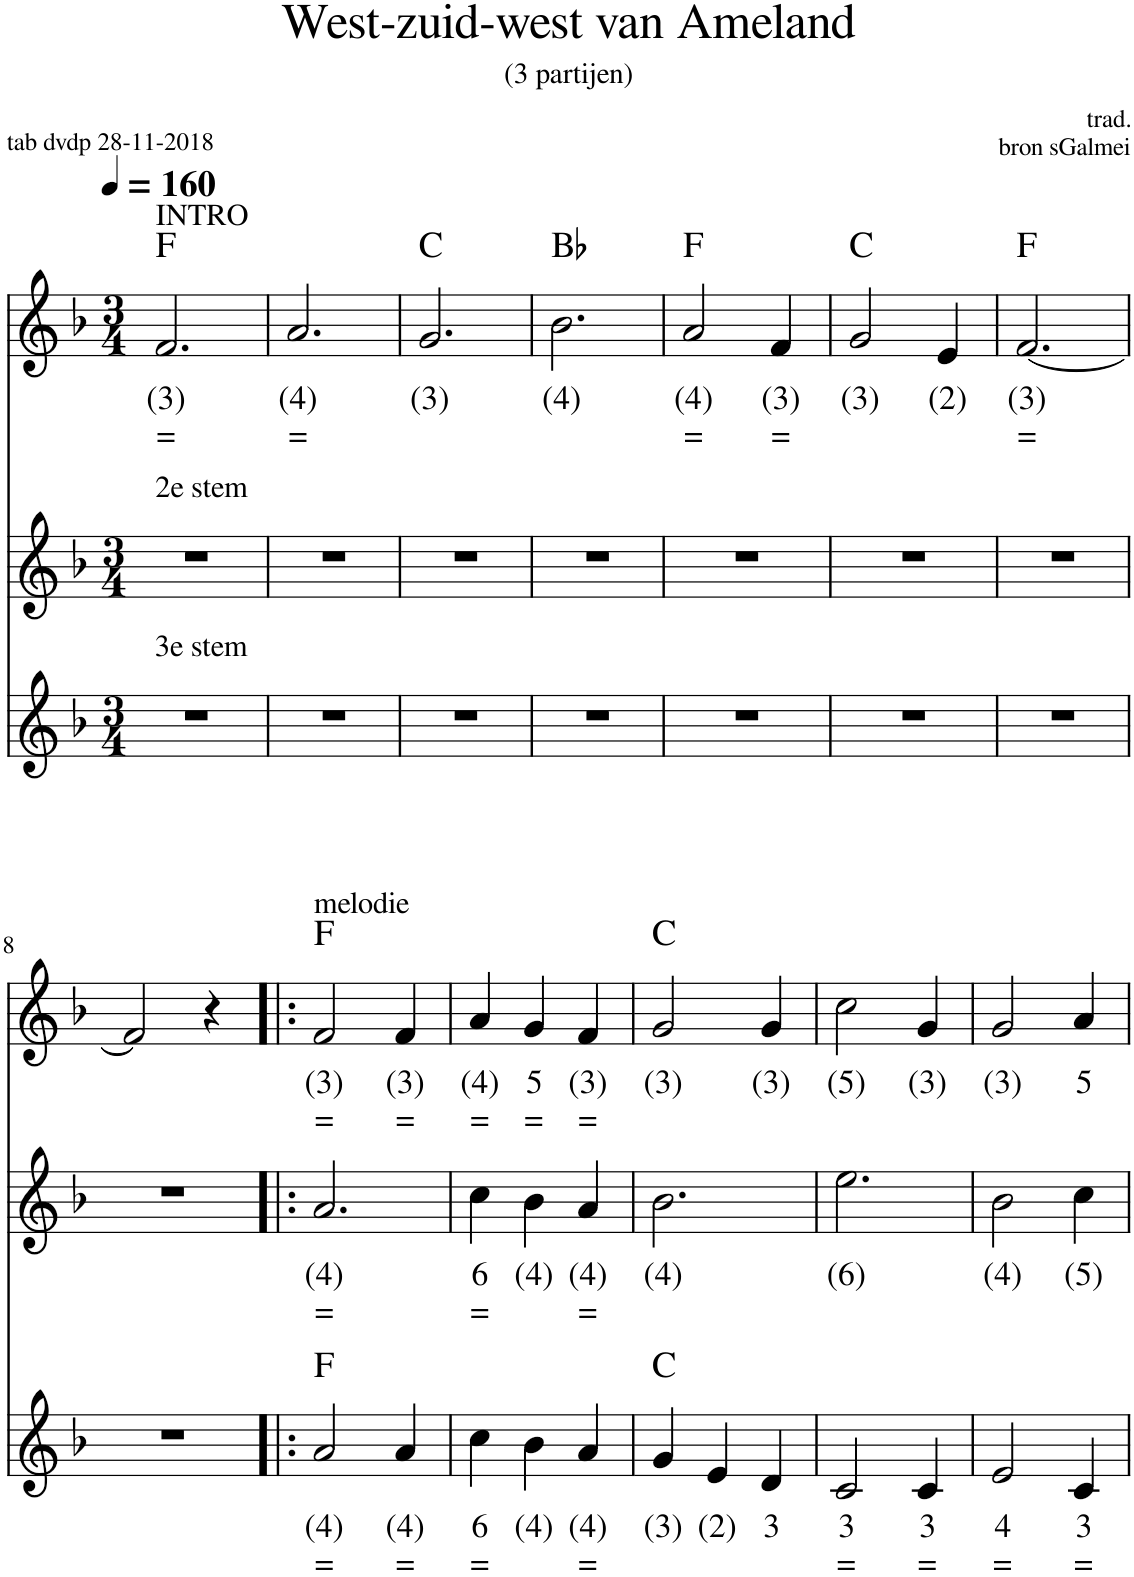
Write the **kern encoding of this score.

**kern	**text	**text	**kern	**text	**text	**kern	**text	**text	**harte
*part3	*part3	*part3	*part2	*part2	*part2	*part1	*part1	*part1	*part1
*staff3	*staff3	*staff3	*staff2	*staff2	*staff2	*staff1	*staff1	*staff1	*
*I"Stem	*	*	*I"Stem	*	*	*I"Stem	*	*	*
*clefG2	*	*	*clefG2	*	*	*clefG2	*	*	*
*k[b-]	*	*	*k[b-]	*	*	*k[b-]	*	*	*
*M3/4	*	*	*M3/4	*	*	*M3/4	*	*	*
*MM160	*	*	*MM160	*	*	*MM160	*	*	*
=1	=1	=1	=1	=1	=1	=1	=1	=1	=1
!	!	!	!	!	!	!LO:TX:a:t=INTRO	!	!	!
!	!	!	!LO:TX:a:t=2e stem	!	!	!	!	!	!
!LO:TX:a:t=3e stem	!	!	!	!	!	!	!	!	!
!	!	!	!	!	!	!	!LO:LY:b	!LO:LY:b	!
2.r	.	.	2.r	.	.	2.f/	(3)	=	F:maj
=2	=2	=2	=2	=2	=2	=2	=2	=2	=2
!	!	!	!	!	!	!	!LO:LY:b	!LO:LY:b	!
2.r	.	.	2.r	.	.	2.a/	(4)	=	.
=3	=3	=3	=3	=3	=3	=3	=3	=3	=3
!	!	!	!	!	!	!	!LO:LY:b	!	!
2.r	.	.	2.r	.	.	2.g/	(3)	.	C:maj
=4	=4	=4	=4	=4	=4	=4	=4	=4	=4
!	!	!	!	!	!	!	!LO:LY:b	!	!
2.r	.	.	2.r	.	.	2.b-\	(4)	.	Bb:maj
=5	=5	=5	=5	=5	=5	=5	=5	=5	=5
!	!	!	!	!	!	!	!LO:LY:b	!LO:LY:b	!
2.r	.	.	2.r	.	.	2a/	(4)	=	F:maj
!	!	!	!	!	!	!	!LO:LY:b	!LO:LY:b	!
.	.	.	.	.	.	4f/	(3)	=	.
=6	=6	=6	=6	=6	=6	=6	=6	=6	=6
!	!	!	!	!	!	!	!LO:LY:b	!	!
2.r	.	.	2.r	.	.	2g/	(3)	.	C:maj
!	!	!	!	!	!	!	!LO:LY:b	!	!
.	.	.	.	.	.	4e/	(2)	.	.
=7	=7	=7	=7	=7	=7	=7	=7	=7	=7
!	!	!	!	!	!	!	!LO:LY:b	!LO:LY:b	!
2.r	.	.	2.r	.	.	[2.f/	(3)	=	F:maj
!!LO:LB:g=z
=8	=8	=8	=8	=8	=8	=8	=8	=8	=8
2.r	.	.	2.r	.	.	2f/]	.	.	.
.	.	.	.	.	.	4r	.	.	.
=9!|:	=9!|:	=9!|:	=9!|:	=9!|:	=9!|:	=9!|:	=9!|:	=9!|:	=9!|:
!	!	!	!	!	!	!LO:TX:a:t=melodie	!	!	!
!	!LO:LY:b	!LO:LY:b	!	!LO:LY:b	!LO:LY:b	!	!LO:LY:b	!LO:LY:b	!
2a/	(4)	=	2.a/	(4)	=	2f/	(3)	=	F:maj
!	!LO:LY:b	!LO:LY:b	!	!	!	!	!LO:LY:b	!LO:LY:b	!
4a/	(4)	=	.	.	.	4f/	(3)	=	.
=10	=10	=10	=10	=10	=10	=10	=10	=10	=10
!	!LO:LY:b	!LO:LY:b	!	!LO:LY:b	!LO:LY:b	!	!LO:LY:b	!LO:LY:b	!
4cc\	6	=	4cc\	6	=	4a/	(4)	=	.
!	!LO:LY:b	!	!	!LO:LY:b	!	!	!LO:LY:b	!LO:LY:b	!
4b-\	(4)	.	4b-\	(4)	.	4g/	5	=	.
!	!LO:LY:b	!LO:LY:b	!	!LO:LY:b	!LO:LY:b	!	!LO:LY:b	!LO:LY:b	!
4a/	(4)	=	4a/	(4)	=	4f/	(3)	=	.
=11	=11	=11	=11	=11	=11	=11	=11	=11	=11
!	!LO:LY:b	!	!	!LO:LY:b	!	!	!LO:LY:b	!	!
4g/	(3)	.	2.b-\	(4)	.	2g/	(3)	.	C:maj
!	!LO:LY:b	!	!	!	!	!	!	!	!
4e/	(2)	.	.	.	.	.	.	.	.
!	!LO:LY:b	!	!	!	!	!	!LO:LY:b	!	!
4d/	3	.	.	.	.	4g/	(3)	.	.
=12	=12	=12	=12	=12	=12	=12	=12	=12	=12
!	!LO:LY:b	!LO:LY:b	!	!LO:LY:b	!	!	!LO:LY:b	!	!
2c/	3	=	2.ee\	(6)	.	2cc\	(5)	.	.
!	!LO:LY:b	!LO:LY:b	!	!	!	!	!LO:LY:b	!	!
4c/	3	=	.	.	.	4g/	(3)	.	.
=13	=13	=13	=13	=13	=13	=13	=13	=13	=13
!	!LO:LY:b	!LO:LY:b	!	!LO:LY:b	!	!	!LO:LY:b	!	!
2e/	4	=	2b-\	(4)	.	2g/	(3)	.	.
!	!LO:LY:b	!LO:LY:b	!	!LO:LY:b	!	!	!LO:LY:b	!	!
4c/	3	=	4cc\	(5)	.	4a/	5	.	.
=	=	=	=	=	=	=	=	=	=
*-	*-	*-	*-	*-	*-	*-	*-	*-	*-
